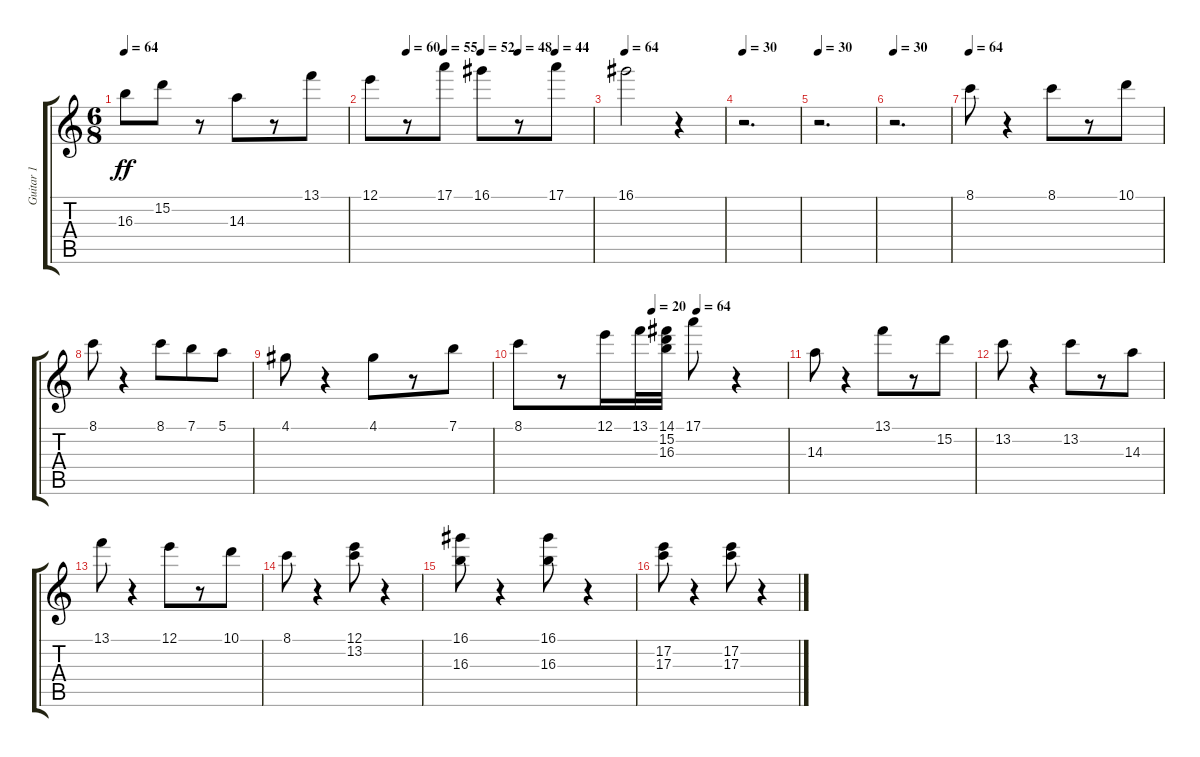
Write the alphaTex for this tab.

\track ("Guitar 1" "Guitar 1") {instrument acousticguitarnylon}
\staff {score tabs}
\tuning (E4 B3 G3 D3 A2 E2) {hide}
\ts (6 8)
\tempo 64
\clef g2
\ks c
16.3.8{dy ff} 15.2.8 r.8 14.3.8 r.8 13.1.8 |
\tempo (60 0.16666666666666666)
\tempo (55 0.3333333333333333)
\tempo (52 0.5)
\tempo (48 0.6666666666666666)
\tempo (44 0.8333333333333334)
12.1.8 r.8 17.1.8 16.1.8 r.8 17.1.8 |
\tempo 64
16.1.2 r.4 |
\tempo 30
r.2{d} |
\tempo 30
r.2{d} |
\tempo 30
r.2{d} |
\tempo 64
8.1.8 r.4 8.1.8 r.8 10.1.8 |
8.1.8 r.4 8.1.8 7.1.8 5.1.8 |
4.1.8 r.4 4.1.8 r.8 7.1.8 |
\tempo (20 0.5)
\tempo (64 0.6666666666666666)
8.1.8 r.8 12.1.16 13.1.32 (14.1 15.2 16.3).32 17.1.8 r.4 |
14.3.8 r.4 13.1.8 r.8 15.2.8 |
13.2.8 r.4 13.2.8 r.8 14.3.8 |
13.1.8 r.4 12.1.8 r.8 10.1.8 |
8.1.8 r.4 (12.1 13.2).8 r.4 |
(16.1 16.3).8 r.4 (16.1 16.3).8 r.4 |
(17.2 17.3).8 r.4 (17.2 17.3).8 r.4
